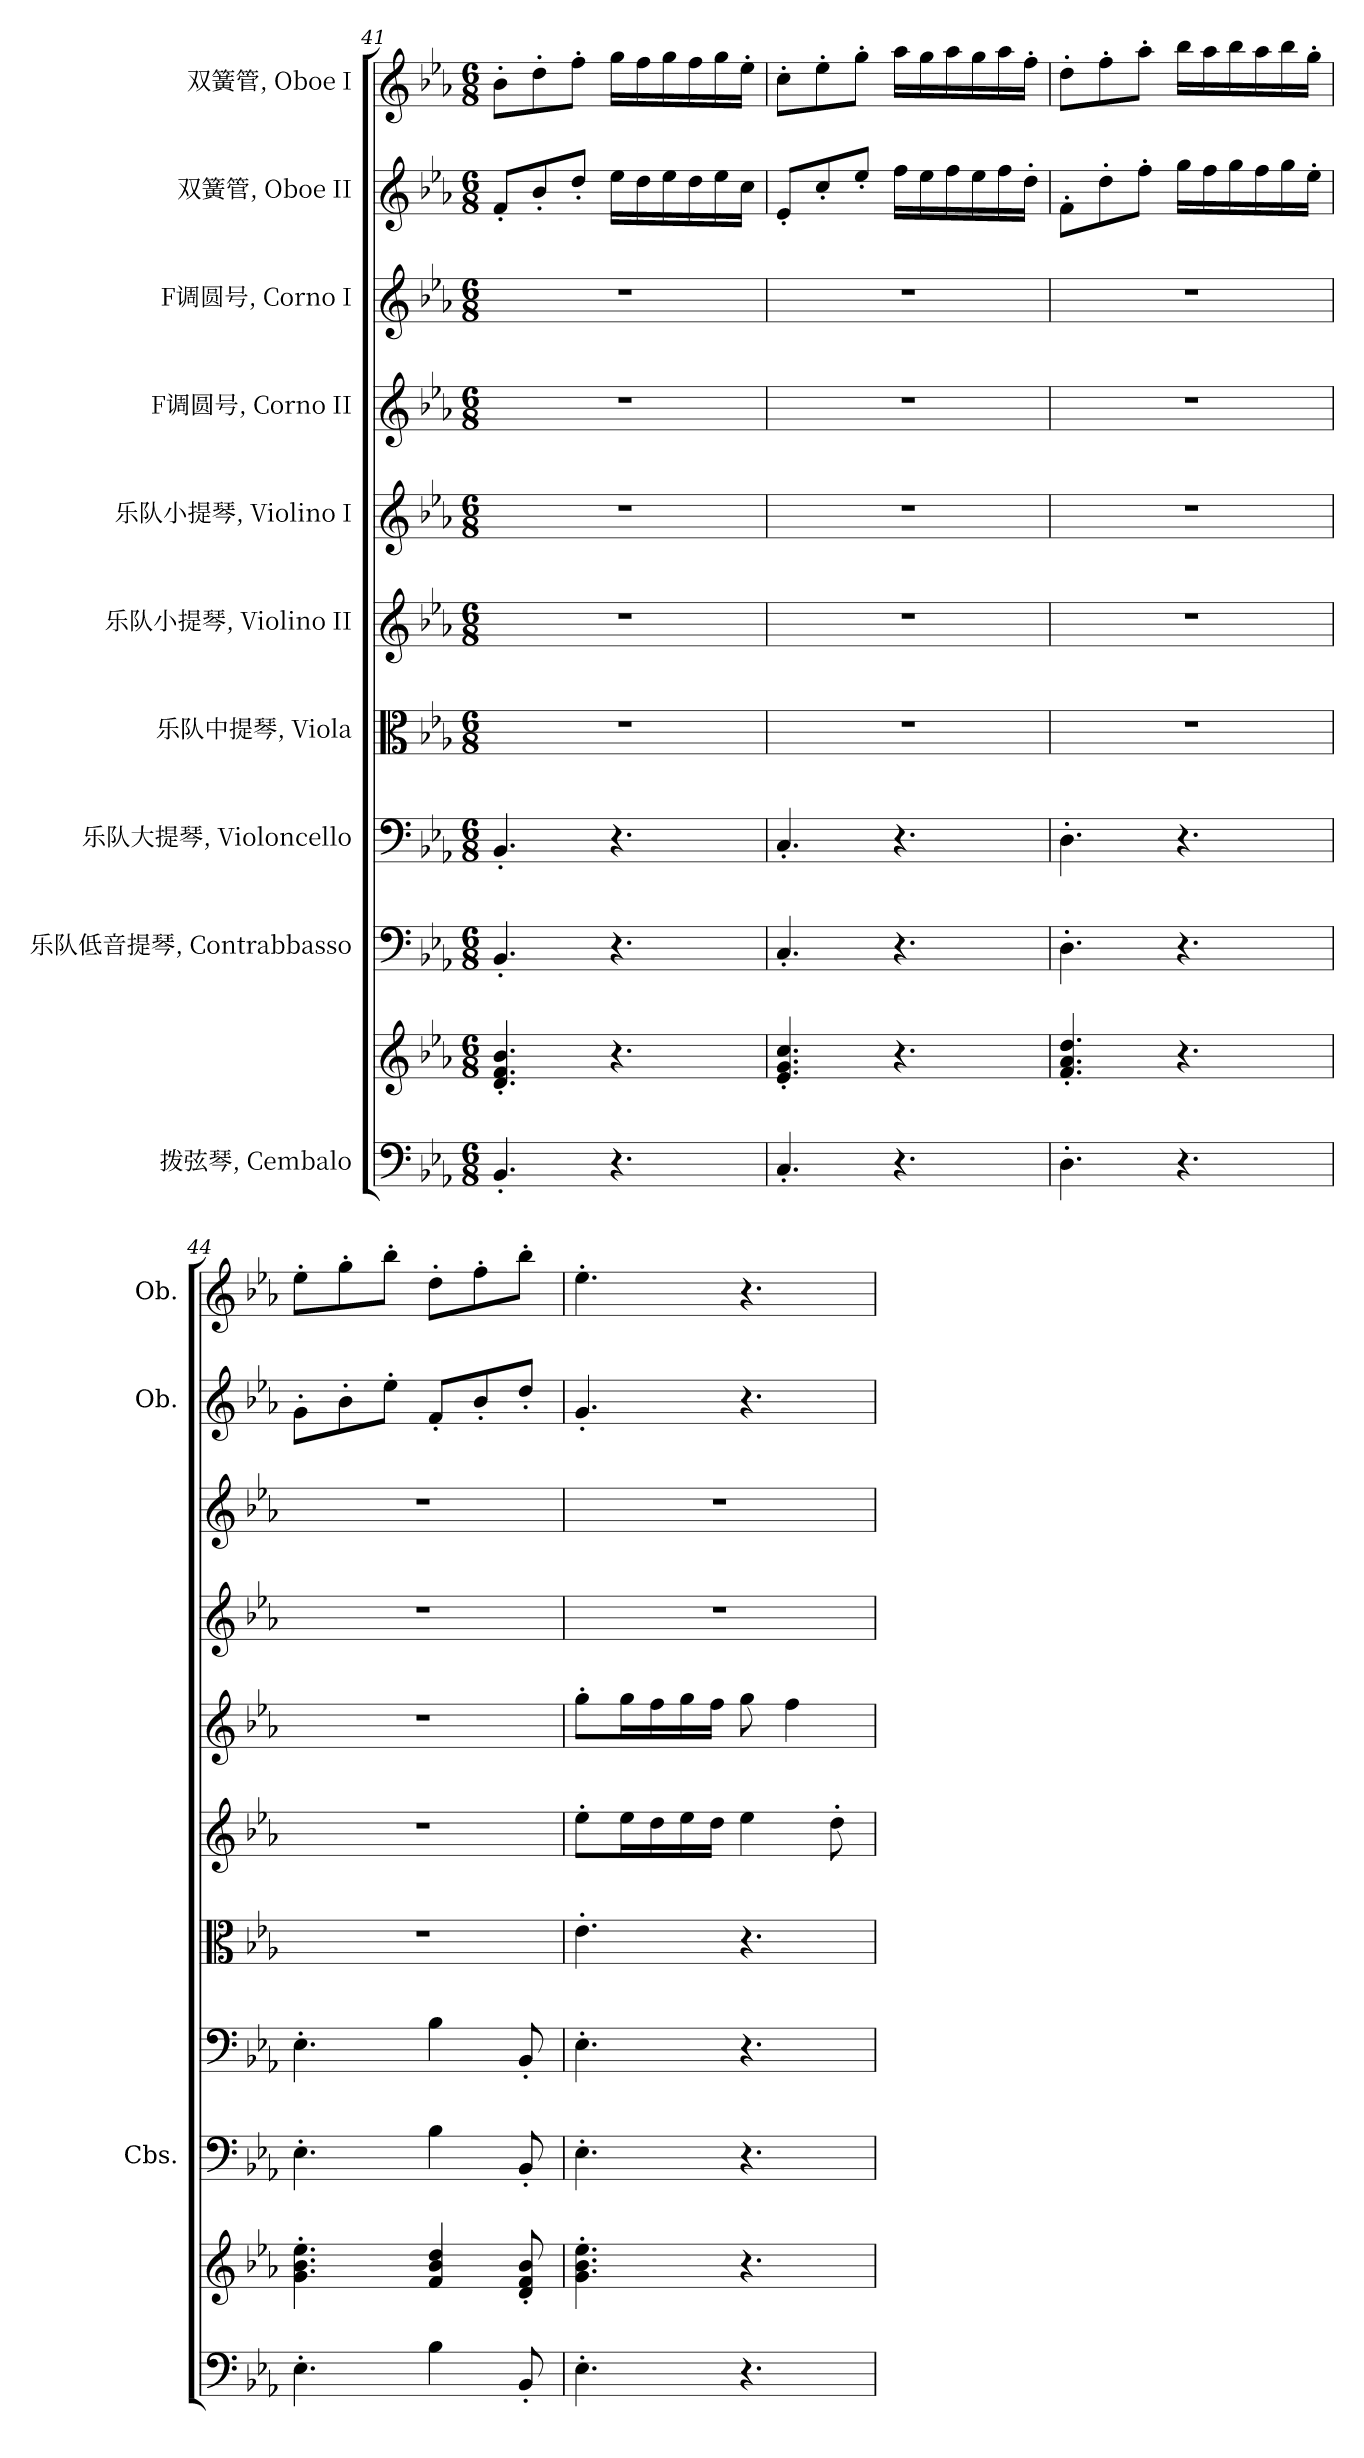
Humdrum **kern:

**kern	**kern	**kern	**kern	**kern	**kern	**kern	**kern	**kern	**kern	**kern
*part10	*part10	*part9	*part8	*part7	*part6	*part5	*part4	*part3	*part2	*part1
*staff11	*staff10	*staff9	*staff8	*staff7	*staff6	*staff5	*staff4	*staff3	*staff2	*staff1
*I"拨弦琴, Cembalo	*	*I"乐队低音提琴, Contrabbasso	*I"乐队大提琴, Violoncello	*I"乐队中提琴, Viola	*I"乐队小提琴, Violino II	*I"乐队小提琴, Violino I	*I"F调圆号, Corno II	*I"F调圆号, Corno I	*I"双簧管, Oboe II	*I"双簧管, Oboe I
*	*	*I'Cbs.	*	*	*	*	*	*	*I'Ob.	*I'Ob.
*clefF4	*clefG2	*clefF4	*clefF4	*clefC3	*clefG2	*clefG2	*clefG2	*clefG2	*clefG2	*clefG2
*	*	*ITrd7c12	*	*	*	*	*ITrd4c7	*ITrd4c7	*	*
*k[b-e-a-]	*k[b-e-a-]	*k[b-e-a-]	*k[b-e-a-]	*k[b-e-a-]	*k[b-e-a-]	*k[b-e-a-]	*k[b-e-a-d-]	*k[b-e-a-d-]	*k[b-e-a-]	*k[b-e-a-]
*M6/8	*M6/8	*M6/8	*M6/8	*M6/8	*M6/8	*M6/8	*M6/8	*M6/8	*M6/8	*M6/8
=41	=41	=41	=41	=41	=41	=41	=41	=41	=41	=41
4.BB-'/	4.d/' 4.f/' 4.b-/'	4.BBB-'/	4.BB-'/	2.r	2.r	2.r	2.r	2.r	8f'/L	8b-'\L
.	.	.	.	.	.	.	.	.	8b-'/	8dd'\
.	.	.	.	.	.	.	.	.	8dd'/J	8ff'\J
4.r	4.r	4.r	4.r	.	.	.	.	.	16ee-\LL	16gg\LL
.	.	.	.	.	.	.	.	.	16dd\	16ff\
.	.	.	.	.	.	.	.	.	16ee-\	16gg\
.	.	.	.	.	.	.	.	.	16dd\	16ff\
.	.	.	.	.	.	.	.	.	16ee-\	16gg\
.	.	.	.	.	.	.	.	.	16cc\JJ	16ee-'\JJ
=42	=42	=42	=42	=42	=42	=42	=42	=42	=42	=42
4.C'/	4.e-/' 4.g/' 4.cc/'	4.CC'/	4.C'/	2.r	2.r	2.r	2.r	2.r	8e-'/L	8cc'\L
.	.	.	.	.	.	.	.	.	8cc'/	8ee-'\
.	.	.	.	.	.	.	.	.	8ee-'/J	8gg'\J
4.r	4.r	4.r	4.r	.	.	.	.	.	16ff\LL	16aa-\LL
.	.	.	.	.	.	.	.	.	16ee-\	16gg\
.	.	.	.	.	.	.	.	.	16ff\	16aa-\
.	.	.	.	.	.	.	.	.	16ee-\	16gg\
.	.	.	.	.	.	.	.	.	16ff\	16aa-\
.	.	.	.	.	.	.	.	.	16dd'\JJ	16ff'\JJ
!!LO:PB:g=z
=43	=43	=43	=43	=43	=43	=43	=43	=43	=43	=43
4.D'\	4.f/' 4.a-/' 4.dd/'	4.DD'\	4.D'\	2.r	2.r	2.r	2.r	2.r	8f'\L	8dd'\L
.	.	.	.	.	.	.	.	.	8dd'\	8ff'\
.	.	.	.	.	.	.	.	.	8ff'\J	8aa-'\J
4.r	4.r	4.r	4.r	.	.	.	.	.	16gg\LL	16bb-\LL
.	.	.	.	.	.	.	.	.	16ff\	16aa-\
.	.	.	.	.	.	.	.	.	16gg\	16bb-\
.	.	.	.	.	.	.	.	.	16ff\	16aa-\
.	.	.	.	.	.	.	.	.	16gg\	16bb-\
.	.	.	.	.	.	.	.	.	16ee-'\JJ	16gg'\JJ
=44	=44	=44	=44	=44	=44	=44	=44	=44	=44	=44
4.E-'\	4.g\' 4.b-\' 4.ee-\'	4.EE-'\	4.E-'\	2.r	2.r	2.r	2.r	2.r	8g'\L	8ee-'\L
.	.	.	.	.	.	.	.	.	8b-'\	8gg'\
.	.	.	.	.	.	.	.	.	8ee-'\J	8bb-'\J
4B-\	4f/ 4b-/ 4dd/	4BB-\	4B-\	.	.	.	.	.	8f'/L	8dd'\L
.	.	.	.	.	.	.	.	.	8b-'/	8ff'\
8BB-'/	8d/' 8f/' 8b-/'	8BBB-'/	8BB-'/	.	.	.	.	.	8dd'/J	8bb-'\J
=45	=45	=45	=45	=45	=45	=45	=45	=45	=45	=45
4.E-'\	4.g\' 4.b-\' 4.ee-\'	4.EE-'\	4.E-'\	4.e-'\	8ee-'\L	8gg'\L	2.r	2.r	4.g'/	4.ee-'\
.	.	.	.	.	16ee-\L	16gg\L	.	.	.	.
.	.	.	.	.	16dd\	16ff\	.	.	.	.
.	.	.	.	.	16ee-\	16gg\	.	.	.	.
.	.	.	.	.	16dd\JJ	16ff\JJ	.	.	.	.
4.r	4.r	4.r	4.r	4.r	4ee-\	8gg\	.	.	4.r	4.r
.	.	.	.	.	.	4ff\	.	.	.	.
.	.	.	.	.	8dd'\	.	.	.	.	.
=	=	=	=	=	=	=	=	=	=	=
*-	*-	*-	*-	*-	*-	*-	*-	*-	*-	*-
